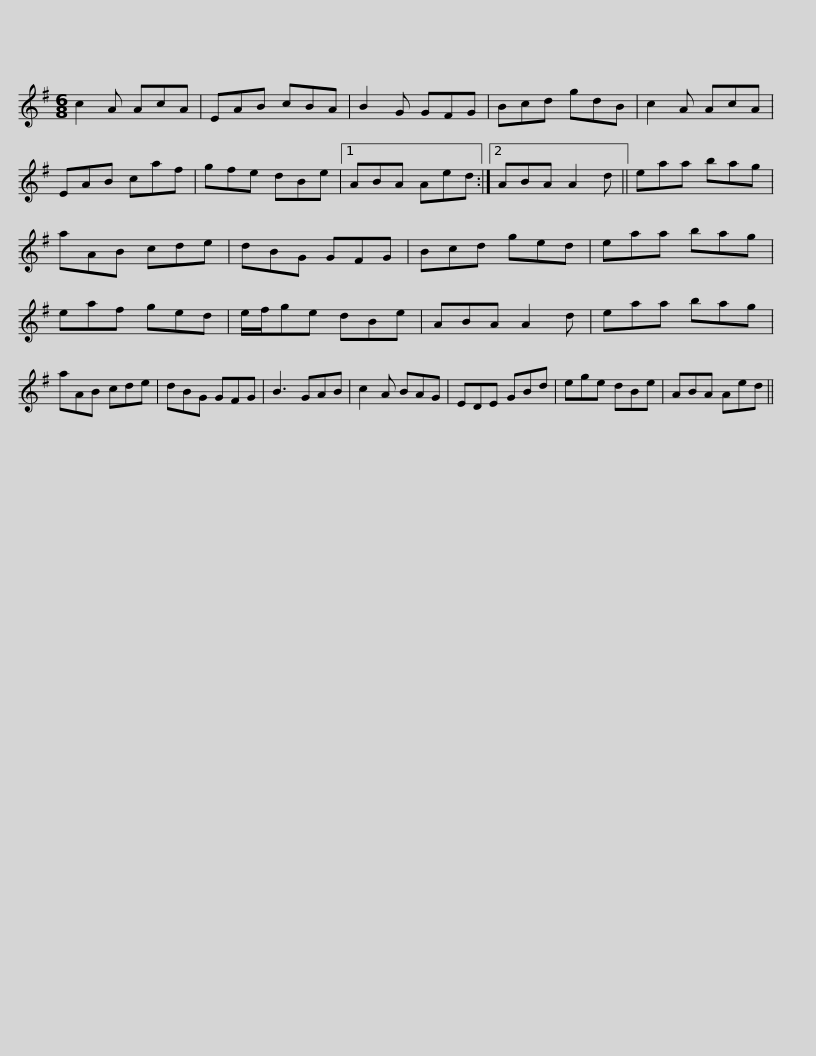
X:1
L:1/8
M:6/8
I:linebreak $
K:G
V:1 treble
V:1
 c2 A AcA | EAB cBA | B2 G GFG | Bcd gdB | c2 A AcA | %5
 EAB caf | gfe dBe |1$ ABA Aed :|2 ABA A2 d || eaa bag | %10
 aAB cde | dBG GFG | Bcd ged | eaa bag |$ eaf ged | %15
 e/f/ge dBe | ABA A2 d | eaa bag | aAB cde | dBG GFG | %20
 B3 GAB |$ c2 A BAG | EDE GBd | ege dBe | ABA Aed || %25
